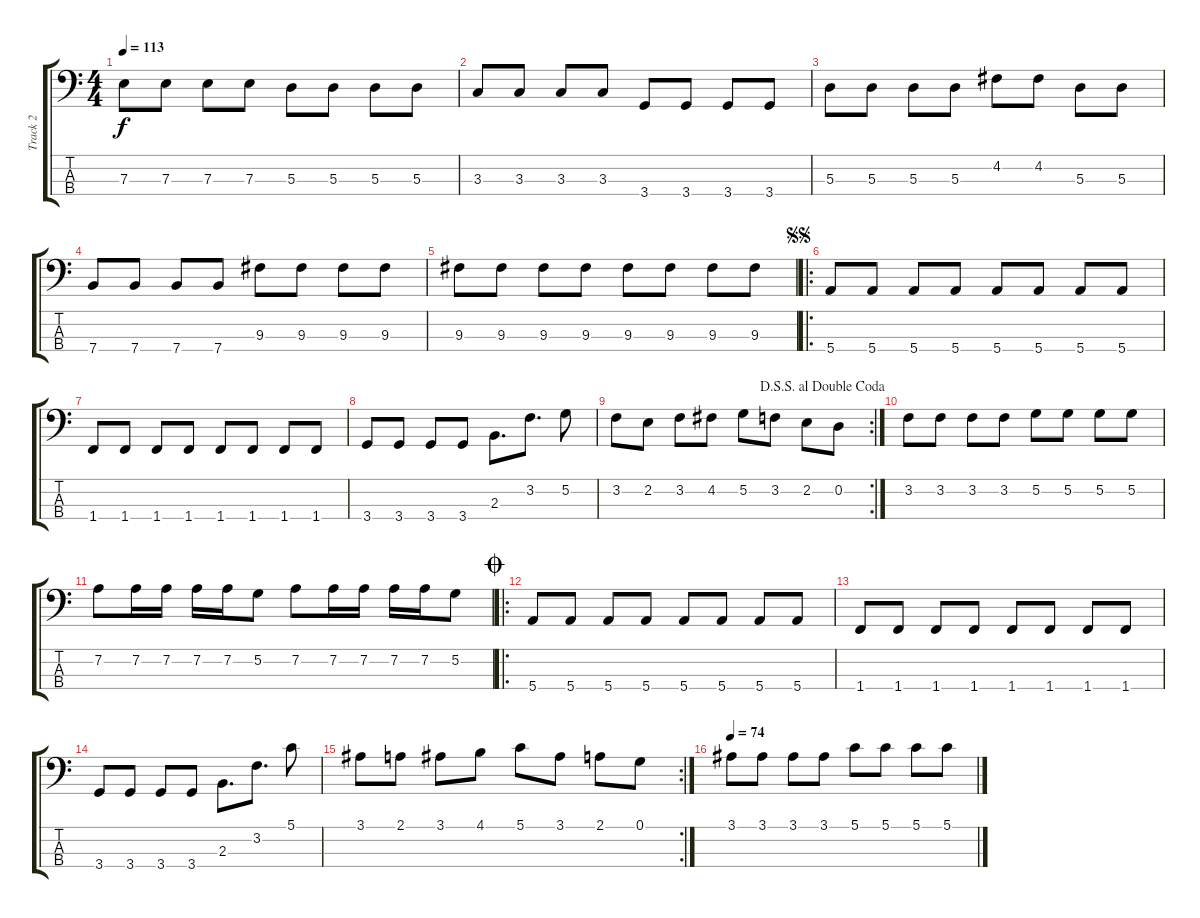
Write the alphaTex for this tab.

\track ("Track 2" "Track 2") {instrument electricbassfinger}
\staff {score tabs}
\tuning (G2 D2 A1 E1) {hide}
\ts (4 4)
\tempo 113
\clef f4
\ks c
7.3.8{dy f} 7.3.8 7.3.8 7.3.8 5.3.8 5.3.8 5.3.8 5.3.8 |
3.3.8 3.3.8 3.3.8 3.3.8 3.4.8 3.4.8 3.4.8 3.4.8 |
5.3.8 5.3.8 5.3.8 5.3.8 4.2.8 4.2.8 5.3.8 5.3.8 |
7.4.8 7.4.8 7.4.8 7.4.8 9.3.8 9.3.8 9.3.8 9.3.8 |
9.3.8 9.3.8 9.3.8 9.3.8 9.3.8 9.3.8 9.3.8 9.3.8 |
\ro
\jump segnosegno
5.4.8 5.4.8 5.4.8 5.4.8 5.4.8 5.4.8 5.4.8 5.4.8 |
1.4.8 1.4.8 1.4.8 1.4.8 1.4.8 1.4.8 1.4.8 1.4.8 |
3.4.8 3.4.8 3.4.8 3.4.8 2.3.8{d} 3.2.8{d} 5.2.8 |
\rc 2
\jump dalsegnosegnoaldoublecoda
3.2.8 2.2.8 3.2.8 4.2.8 5.2.8 3.2.8 2.2.8 0.2.8 |
3.2.8 3.2.8 3.2.8 3.2.8 5.2.8 5.2.8 5.2.8 5.2.8 |
7.2.8 7.2.16 7.2.16 7.2.16 7.2.16 5.2.8 7.2.8 7.2.16 7.2.16 7.2.16 7.2.16 5.2.8 |
\ro
\jump coda
5.4.8 5.4.8 5.4.8 5.4.8 5.4.8 5.4.8 5.4.8 5.4.8 |
1.4.8 1.4.8 1.4.8 1.4.8 1.4.8 1.4.8 1.4.8 1.4.8 |
3.4.8 3.4.8 3.4.8 3.4.8 2.3.8{d} 3.2.8{d} 5.1.8 |
\rc 2
3.1.8 2.1.8 3.1.8 4.1.8 5.1.8 3.1.8 2.1.8 0.1.8 |
\tempo 74
3.1.8 3.1.8 3.1.8 3.1.8 5.1.8 5.1.8 5.1.8 5.1.8
